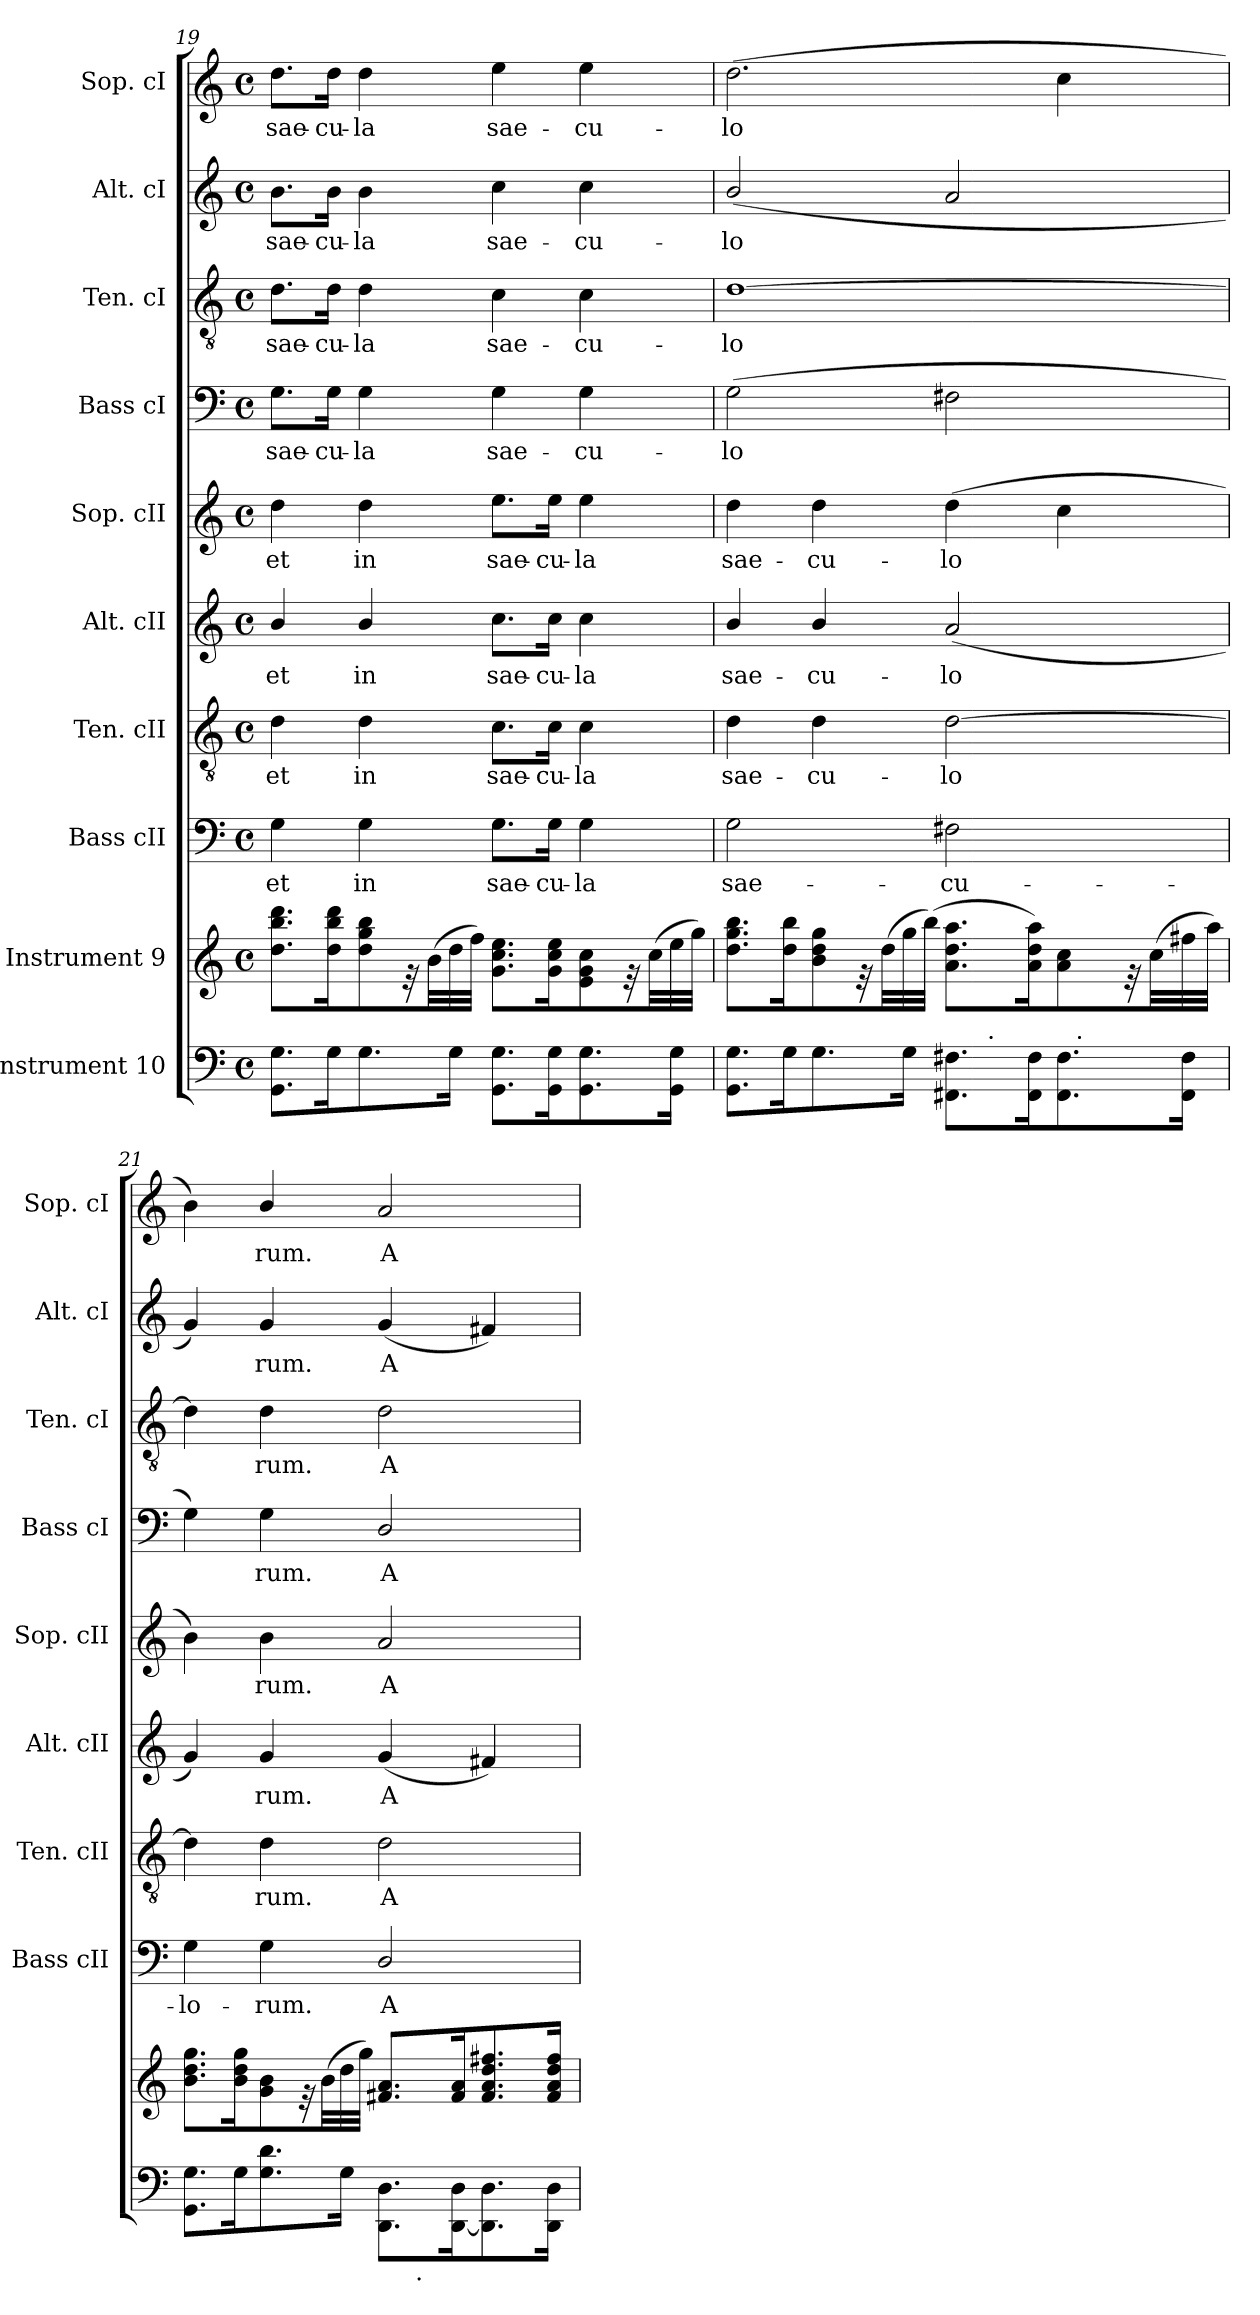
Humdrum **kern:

**kern	**kern	**kern	**text	**kern	**text	**kern	**text	**kern	**text	**kern	**text	**kern	**text	**kern	**text	**kern	**text
*part10	*part9	*part8	*part8	*part7	*part7	*part6	*part6	*part5	*part5	*part4	*part4	*part3	*part3	*part2	*part2	*part1	*part1
*staff10	*staff9	*staff8	*staff8	*staff7	*staff7	*staff6	*staff6	*staff5	*staff5	*staff4	*staff4	*staff3	*staff3	*staff2	*staff2	*staff1	*staff1
*I"Instrument 10	*I"Instrument 9	*I"Bass cII	*	*I"Ten. cII	*	*I"Alt. cII	*	*I"Sop. cII	*	*I"Bass cI	*	*I"Ten. cI	*	*I"Alt. cI	*	*I"Sop. cI	*
*	*	*I'Bass cII	*	*I'Ten. cII	*	*I'Alt. cII	*	*I'Sop. cII	*	*I'Bass cI	*	*I'Ten. cI	*	*I'Alt. cI	*	*I'Sop. cI	*
!!LO:PB:g=z
*clefF4	*clefG2	*clefF4	*	*clefGv2	*	*clefG2	*	*clefG2	*	*clefF4	*	*clefGv2	*	*clefG2	*	*clefG2	*
*k[]	*k[]	*k[]	*	*k[]	*	*k[]	*	*k[]	*	*k[]	*	*k[]	*	*k[]	*	*k[]	*
*C:	*C:	*C:	*	*C:	*	*C:	*	*C:	*	*C:	*	*C:	*	*C:	*	*C:	*
*M4/4	*M4/4	*M4/4	*	*M4/4	*	*M4/4	*	*M4/4	*	*M4/4	*	*M4/4	*	*M4/4	*	*M4/4	*
*met(c)	*met(c)	*met(c)	*	*met(c)	*	*met(c)	*	*met(c)	*	*met(c)	*	*met(c)	*	*met(c)	*	*met(c)	*
=19	=19	=19	=19	=19	=19	=19	=19	=19	=19	=19	=19	=19	=19	=19	=19	=19	=19
!	!	!	!LO:LY:b:cj	!	!LO:LY:b:cj	!	!LO:LY:b:cj	!	!LO:LY:b:cj	!	!LO:LY:b:cj	!	!LO:LY:b:cj	!	!LO:LY:b:cj	!	!LO:LY:b:cj
8.G\ 8.GG\L	8.ddd\ 8.bb\ 8.dd\L	4G\	et	4d\	et	4b/	et	4dd\	et	8.G\L	sae-	8.d\L	sae-	8.b\L	sae-	8.dd\L	sae-
!	!	!	!	!	!	!	!	!	!	!	!LO:LY:b:cj	!	!LO:LY:b:cj	!	!LO:LY:b:cj	!	!LO:LY:b:cj
16G\	16ddd\ 16bb\ 16dd\	.	.	.	.	.	.	.	.	16G\Jk	-cu-	16d\Jk	-cu-	16b\Jk	-cu-	16dd\Jk	-cu-
!	!	!	!LO:LY:b:cj	!	!LO:LY:b:cj	!	!LO:LY:b:cj	!	!LO:LY:b:cj	!	!LO:LY:b:cj	!	!LO:LY:b:cj	!	!LO:LY:b:cj	!	!LO:LY:b:cj
8.G\	8bb\ 8gg\ 8dd\	4G\	in	4d\	in	4b/	in	4dd\	in	4G\	-la	4d\	-la	4b\	-la	4dd\	-la
.	32re	.	.	.	.	.	.	.	.	.	.	.	.	.	.	.	.
.	(>32b\	.	.	.	.	.	.	.	.	.	.	.	.	.	.	.	.
16G\J	32dd\	.	.	.	.	.	.	.	.	.	.	.	.	.	.	.	.
.	32ff\J)	.	.	.	.	.	.	.	.	.	.	.	.	.	.	.	.
!	!	!	!LO:LY:b:cj	!	!LO:LY:b:cj	!	!LO:LY:b:cj	!	!LO:LY:b:cj	!	!LO:LY:b:cj	!	!LO:LY:b:cj	!	!LO:LY:b:cj	!	!LO:LY:b:cj
8.G\ 8.GG\L	8.ee\ 8.cc\ 8.g\L	8.G\L	sae-	8.c\L	sae-	8.cc\L	sae-	8.ee\L	sae-	4G\	sae-	4c\	sae-	4cc\	sae-	4ee\	sae-
!	!	!	!LO:LY:b:cj	!	!LO:LY:b:cj	!	!LO:LY:b:cj	!	!LO:LY:b:cj	!	!	!	!	!	!	!	!
16G\ 16GG\	16ee\ 16cc\ 16g\	16G\Jk	-cu-	16c\Jk	-cu-	16cc\Jk	-cu-	16ee\Jk	-cu-	.	.	.	.	.	.	.	.
!	!	!	!LO:LY:b:cj	!	!LO:LY:b:cj	!	!LO:LY:b:cj	!	!LO:LY:b:cj	!	!LO:LY:b:cj	!	!LO:LY:b:cj	!	!LO:LY:b:cj	!	!LO:LY:b:cj
8.G\ 8.GG\	8cc\ 8g\ 8e\	4G\	-la	4c\	-la	4cc\	-la	4ee\	-la	4G\	-cu-	4c\	-cu-	4cc\	-cu-	4ee\	-cu-
.	32re	.	.	.	.	.	.	.	.	.	.	.	.	.	.	.	.
.	(>32cc\	.	.	.	.	.	.	.	.	.	.	.	.	.	.	.	.
16G\ 16GG\J	32ee\	.	.	.	.	.	.	.	.	.	.	.	.	.	.	.	.
.	32gg\J)	.	.	.	.	.	.	.	.	.	.	.	.	.	.	.	.
=20	=20	=20	=20	=20	=20	=20	=20	=20	=20	=20	=20	=20	=20	=20	=20	=20	=20
!	!	!	!LO:LY:b:cj	!	!LO:LY:b:cj	!	!LO:LY:b:cj	!	!LO:LY:b:cj	!	!LO:LY:b:cj	!	!LO:LY:b:cj	!	!LO:LY:b:cj	!	!LO:LY:b:cj
*^	*	*	*	*	*	*	*	*	*	*	*	*	*	*	*	*	*
*	*^	*	*	*	*	*	*	*	*	*	*	*	*	*	*	*	*	*
8.G\ 8.GG\L	2ryy	2ryy	8.bb\ 8.gg\ 8.dd\L	2G\	sae-	4d\	sae-	4b/	sae-	4dd\	sae-	(>2G\	-lo-	[<1d	-lo-	(<2b/	-lo-	(>2.dd\	-lo-
16G\	.	.	16bb\ 16dd\	.	.	.	.	.	.	.	.	.	.	.	.	.	.	.	.
!	!	!	!	!	!	!	!LO:LY:b:cj	!	!LO:LY:b:cj	!	!LO:LY:b:cj	!	!	!	!	!	!	!	!
8.G\	.	.	8gg\ 8dd\ 8b\	.	.	4d\	-cu-	4b/	-cu-	4dd\	-cu-	.	.	.	.	.	.	.	.
.	.	.	32re	.	.	.	.	.	.	.	.	.	.	.	.	.	.	.	.
.	.	.	(>32dd\	.	.	.	.	.	.	.	.	.	.	.	.	.	.	.	.
16G\J	.	.	32gg\	.	.	.	.	.	.	.	.	.	.	.	.	.	.	.	.
.	.	.	(<32bb\J)	.	.	.	.	.	.	.	.	.	.	.	.	.	.	.	.
!	!	!	!	!	!LO:LY:b:cj	!	!LO:LY:b:cj	!	!LO:LY:b:cj	!	!LO:LY:b:cj	!	!LO:LY:b:cj	!	!	!	!LO:LY:b:cj	!	!
8.F#X\ 8.FF#X\L	16ryy	4ryy	8.aa\ 8.dd\ 8.a\L	2F#X\	-cu-	[<2d\	-lo-	(<2a/	-lo-	(>4dd\	-lo-	2F#X\	--	.	.	2a/	--	.	.
.	64ryy	.	.	.	.	.	.	.	.	.	.	.	.	.	.	.	.	.	.
!	!LO:TX:a:t=.	!	!	!	!	!	!	!	!	!	!	!	!	!	!	!	!	!	!
.	4ryy	.	.	.	.	.	.	.	.	.	.	.	.	.	.	.	.	.	.
16F#\ 16FF#\	.	.	16aa\ 16dd\ 16a\)	.	.	.	.	.	.	.	.	.	.	.	.	.	.	.	.
!	!	!	!	!	!	!	!	!	!	!	!LO:LY:b:cj	!	!	!	!	!	!	!	!LO:LY:b:cj
8.F#\ 8.FF#\	.	32ryy	8cc\ 8a\	.	.	.	.	.	.	4cc\	--	.	.	.	.	.	.	4cc\	--
!	!	!LO:TX:a:t=.	!	!	!	!	!	!	!	!	!	!	!	!	!	!	!	!	!
.	.	8..ryy	.	.	.	.	.	.	.	.	.	.	.	.	.	.	.	.	.
.	8ryy	.	.	.	.	.	.	.	.	.	.	.	.	.	.	.	.	.	.
.	.	.	32re	.	.	.	.	.	.	.	.	.	.	.	.	.	.	.	.
.	.	.	(>32cc\	.	.	.	.	.	.	.	.	.	.	.	.	.	.	.	.
16F#\ 16FF#\J	.	.	32ff#X\	.	.	.	.	.	.	.	.	.	.	.	.	.	.	.	.
.	32.ryy	.	.	.	.	.	.	.	.	.	.	.	.	.	.	.	.	.	.
.	.	.	32aa\J)	.	.	.	.	.	.	.	.	.	.	.	.	.	.	.	.
=21	=21	=21	=21	=21	=21	=21	=21	=21	=21	=21	=21	=21	=21	=21	=21	=21	=21	=21	=21
!	!	!	!	!	!LO:LY:b:cj	!	!LO:LY:b:cj	!	!LO:LY:b:cj	!	!LO:LY:b:cj	!	!LO:LY:b:cj	!	!LO:LY:b:cj	!	!LO:LY:b:cj	!	!LO:LY:b:cj
*	*v	*v	*	*	*	*	*	*	*	*	*	*	*	*	*	*	*	*	*
8.G\ 8.GG\L	2ryy	8.gg\ 8.dd\ 8.b\L	4G\	-lo-	4d\]	--	4g/)	--	4b\)	--	4G\)	--	4d\]	--	4g/)	--	4b\)	--
16G\	.	16gg\ 16dd\ 16b\	.	.	.	.	.	.	.	.	.	.	.	.	.	.	.	.
!	!	!	!	!LO:LY:b:cj	!	!LO:LY:b:cj	!	!LO:LY:b:cj	!	!LO:LY:b:cj	!	!LO:LY:b:cj	!	!LO:LY:b:cj	!	!LO:LY:b:cj	!	!LO:LY:b:cj
8.d\ 8.G\	.	8g\ 8b\	4G\	-rum.	4d\	-rum.	4g/	-rum.	4b\	-rum.	4G\	-rum.	4d\	-rum.	4g/	-rum.	4b/	-rum.
.	.	32re	.	.	.	.	.	.	.	.	.	.	.	.	.	.	.	.
.	.	(>32b\	.	.	.	.	.	.	.	.	.	.	.	.	.	.	.	.
16G\J	.	32dd\	.	.	.	.	.	.	.	.	.	.	.	.	.	.	.	.
.	.	32gg\J)	.	.	.	.	.	.	.	.	.	.	.	.	.	.	.	.
!	!	!	!	!LO:LY:b:cj	!	!LO:LY:b:cj	!	!LO:LY:b:cj	!	!LO:LY:b:cj	!	!LO:LY:b:cj	!	!LO:LY:b:cj	!	!LO:LY:b:cj	!	!LO:LY:b:cj
8.D\ 8.DD\L	16ryy	8.a/ 8.f#X/L	2D/	A-	2d\	A-	(<4g/	A-	2a/	A-	2D/	A-	2d\	A-	(<4g/	A-	2a/	A-
.	64ryy	.	.	.	.	.	.	.	.	.	.	.	.	.	.	.	.	.
!	!LO:TX:b:t=.	!	!	!	!	!	!	!	!	!	!	!	!	!	!	!	!	!
.	4ryy	.	.	.	.	.	.	.	.	.	.	.	.	.	.	.	.	.
16D\ [>16DD\	.	16a/ 16f#/	.	.	.	.	.	.	.	.	.	.	.	.	.	.	.	.
!	!	!	!	!	!	!	!	!LO:LY:b:cj	!	!	!	!	!	!	!	!LO:LY:b:cj	!	!
8.D\ 8.DD\]	.	8.ff#X/ 8.dd/ 8.a/ 8.f#/	.	.	.	.	4f#X/)	--	.	.	.	.	.	.	4f#X/)	--	.	.
.	8ryy	.	.	.	.	.	.	.	.	.	.	.	.	.	.	.	.	.
16D\ 16DD\J	.	16ff#/ 16dd/ 16a/ 16f#/J	.	.	.	.	.	.	.	.	.	.	.	.	.	.	.	.
.	32.ryy	.	.	.	.	.	.	.	.	.	.	.	.	.	.	.	.	.
*v	*v	*	*	*	*	*	*	*	*	*	*	*	*	*	*	*	*	*
=	=	=	=	=	=	=	=	=	=	=	=	=	=	=	=	=	=
*-	*-	*-	*-	*-	*-	*-	*-	*-	*-	*-	*-	*-	*-	*-	*-	*-	*-
